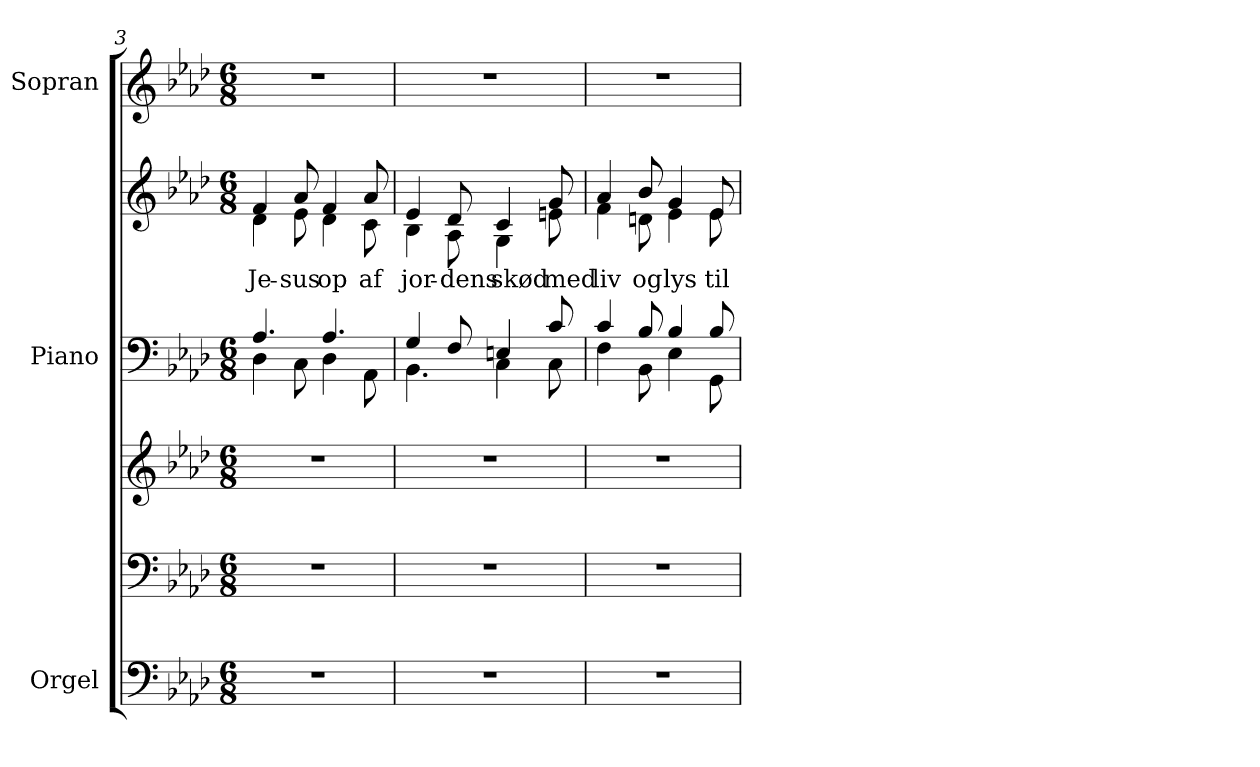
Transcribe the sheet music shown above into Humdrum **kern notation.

**kern	**kern	**kern	**kern	**kern	**text	**kern
*part3	*part3	*part3	*part2	*part2	*part2	*part1
*staff6	*staff5	*staff4	*staff3	*staff2	*staff2	*staff1
*I"Orgel	*	*	*I"Piano	*	*	*I"Sopran
*	*	*	*I'Pno	*	*	*I'S.
*clefF4	*clefF4	*clefG2	*clefF4	*clefG2	*	*clefG2
*k[b-e-a-d-]	*k[b-e-a-d-]	*k[b-e-a-d-]	*k[b-e-a-d-]	*k[b-e-a-d-]	*	*k[b-e-a-d-]
*M6/8	*M6/8	*M6/8	*M6/8	*M6/8	*	*M6/8
=3	=3	=3	=3	=3	=3	=3
*	*	*	*^	*	*	*
!	!	!	!	!	!	!LO:LY:b	!
*	*	*	*	*	*^	*	*
2.r	2.r	2.r	4.A-/	4D-\	4f/	4d-\	Je-	2.r
!	!	!	!	!	!	!	!LO:LY:b	!
.	.	.	.	8C\	8a-/	8e-\	-sus	.
!	!	!	!	!	!	!	!LO:LY:b	!
.	.	.	4.A-/	4D-\	4f/	4d-\	op	.
!	!	!	!	!	!	!	!LO:LY:b	!
.	.	.	.	8AA-\	8a-/	8c\	af	.
=4	=4	=4	=4	=4	=4	=4	=4	=4
!	!	!	!	!	!	!	!LO:LY:b	!
2.r	2.r	2.r	4G/	4.BB-\	4e-/	4B-\	jor-	2.r
!	!	!	!	!	!	!	!LO:LY:b	!
.	.	.	8F/	.	8d-/	8A-\	-dens	.
!	!	!	!	!	!	!	!LO:LY:b	!
.	.	.	4En/	4C\	4c/	4G\	skød	.
!	!	!	!	!	!	!	!LO:LY:b	!
.	.	.	8c/	8C\	8g/	8en\	med	.
!!LO:LB:g=z
=5	=5	=5	=5	=5	=5	=5	=5	=5
!	!	!	!	!	!	!	!LO:LY:b	!
2.r	2.r	2.r	4c/	4F\	4a-/	4f\	liv	2.r
!	!	!	!	!	!	!	!LO:LY:b	!
.	.	.	8B-/	8BB-\	8b-/	8dn\	og	.
!	!	!	!	!	!	!	!LO:LY:b	!
.	.	.	4B-/	4E-\	4g/	4e-\	lys	.
!	!	!	!	!	!	!	!LO:LY:b	!
.	.	.	8B-/	8GG\	8e-/	8e-\	til-	.
*	*	*	*v	*v	*	*	*	*
*	*	*	*	*v	*v	*	*
=	=	=	=	=	=	=
*-	*-	*-	*-	*-	*-	*-
